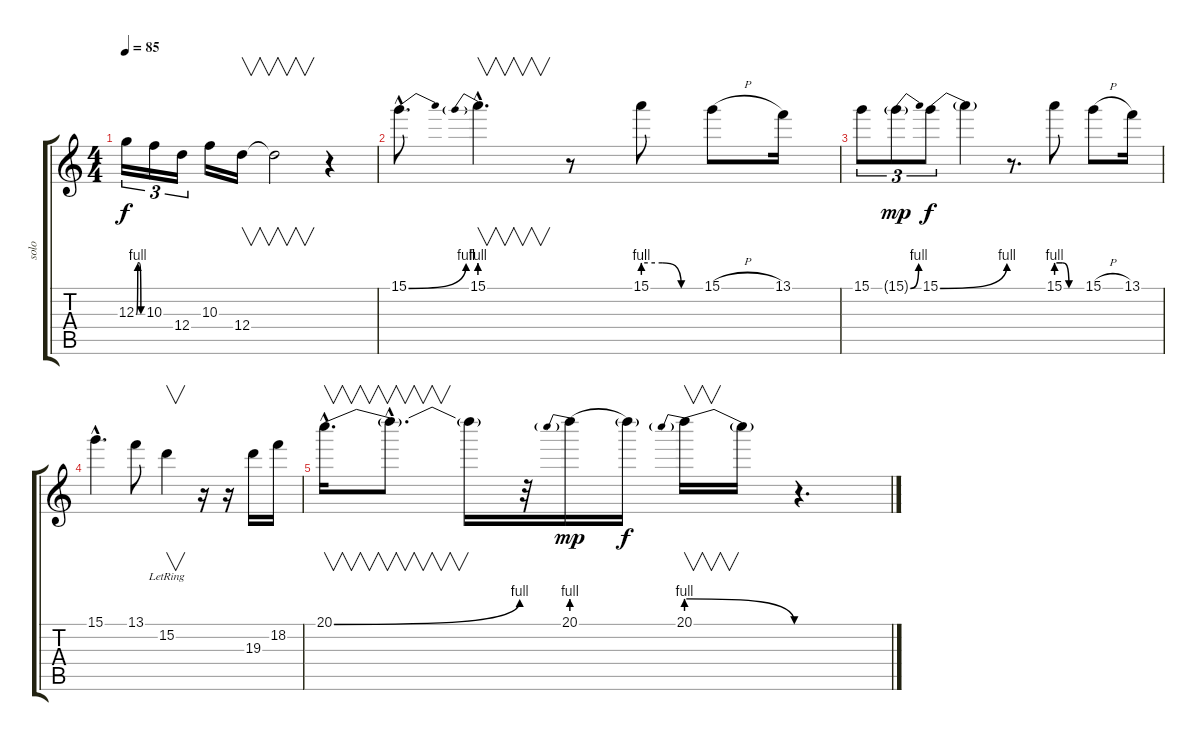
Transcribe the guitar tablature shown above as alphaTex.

\track ("solo" "solo") {instrument electricguitarclean}
\staff {score tabs}
\tuning (E4 B3 G3 D3 A2 E2) {hide}
\ts (4 4)
\tempo 85
\clef g2
\ks c
12.3{be (custom 0 0 15 4 30 4 45 0 60 0)}.16{tu (3 2) dy f} 10.3.16{tu (3 2)} 12.4.16{tu (3 2)} 10.3.16 12.4.16{v} 12.4{t}.2{v} r.4 |
15.1{be (bend 0 0 60 4) hac}.8{d} 15.1{be (prebend 0 4 60 4) hac}.4{v d} r.8 15.1{be (custom 0 4 20 4 40 0 60 0)}.8 15.1{h}.8 13.1.16 |
15.1.8{tu (3 2)} 15.1{be (bend 0 0 60 4) g}.8{tu (3 2) dy mp} 15.1{be (bend 0 0 60 4)}.8{tu (3 2) dy f} 15.1{t}.4 r.8{d} 15.1{be (custom 0 4 15 4 30 0 60 0)}.8 15.1{h}.8 13.1.16 |
15.1{hac}.4{d} 13.1.8 15.2{lr}.4{v} r.16 r.16 19.3.16 18.2.16 |
20.1{be (bend 0 0 60 4) hac}.16{v d} 20.1{hac t}.8{v d} 20.1{t}.16 r.32 20.1{be (prebend 0 4 60 4)}.16{dy mp} 20.1{t}.16{dy f} 20.1{be (prebendrelease 0 4 60 0)}.16{v} 20.1{t}.16 r.4{d}
